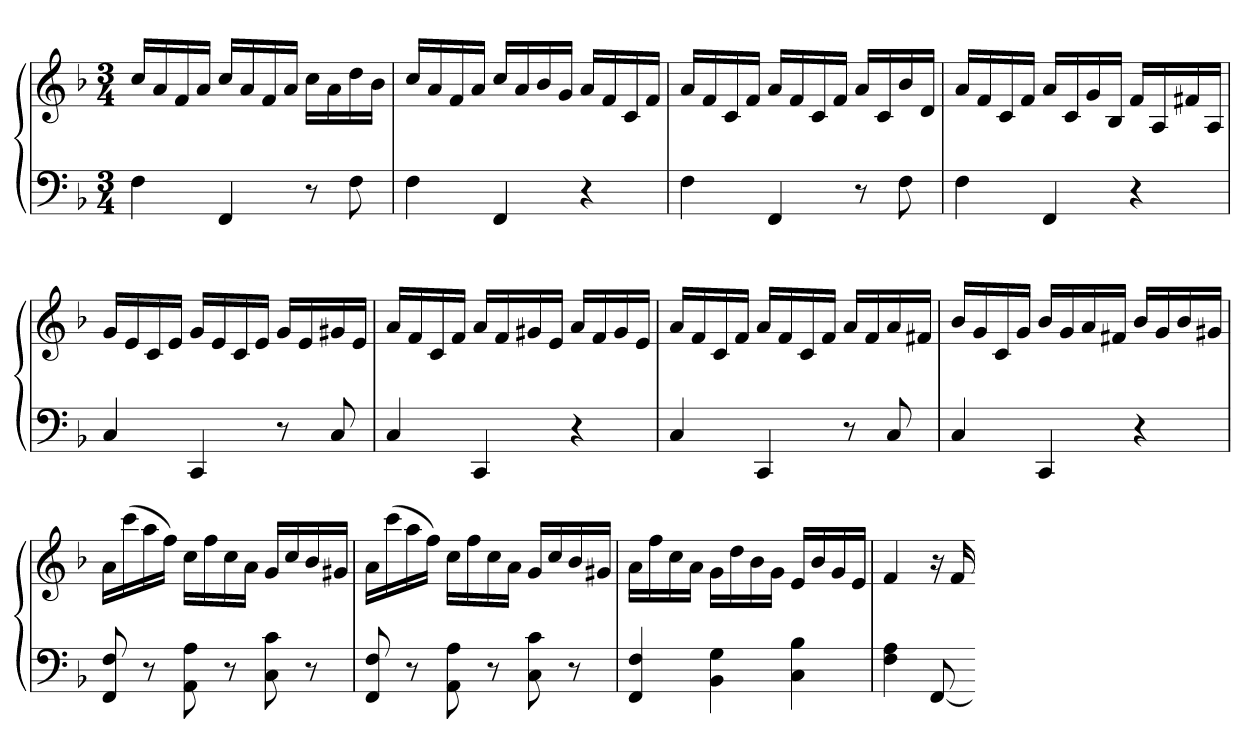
**kern	**kern
*part1	*part1
*staff2	*staff1
*clefF4	*clefG2
*k[b-]	*k[b-]
*M3/4	*M3/4
=	=
4F	16ccLL
.	16a
.	16f
.	16aJJ
4FF	16ccLL
.	16a
.	16f
.	16aJJ
8r	16ccLL
.	16a
8F	16dd
.	16b-JJ
=	=
4F	16ccLL
.	16a
.	16f
.	16aJJ
4FF	16ccLL
.	16a
.	16b-
.	16gJJ
4r	16aLL
.	16f
.	16c
.	16fJJ
=	=
4F	16aLL
.	16f
.	16c
.	16fJJ
4FF	16aLL
.	16f
.	16c
.	16fJJ
8r	16aLL
.	16c
8F	16b-
.	16dJJ
=	=
4F	16aLL
.	16f
.	16c
.	16fJJ
4FF	16aLL
.	16c
.	16g
.	16B-JJ
4r	16fLL
.	16A
.	16f#X
.	16AJJ
=	=
4C	16gLL
.	16e
.	16c
.	16eJJ
4CC	16gLL
.	16e
.	16c
.	16eJJ
8r	16gLL
.	16e
8C	16g#X
.	16eJJ
=	=
4C	16aLL
.	16f
.	16c
.	16fJJ
4CC	16aLL
.	16f
.	16g#X
.	16eJJ
4r	16aLL
.	16f
.	16g#
.	16eJJ
=	=
4C	16aLL
.	16f
.	16c
.	16fJJ
4CC	16aLL
.	16f
.	16c
.	16fJJ
8r	16aLL
.	16f
8C	16a
.	16f#XJJ
=	=
4C	16b-LL
.	16g
.	16c
.	16gJJ
4CC	16b-LL
.	16g
.	16a
.	16f#XJJ
4r	16b-LL
.	16g
.	16b-
.	16g#XJJ
=	=
8FF 8F	16aLL
.	(16ccc
8r	16aa
.	16ffJJ)
8AA 8A	16ccLL
.	16ff
8r	16cc
.	16aJJ
8C 8c	16gLL
.	16cc
8r	16b-
.	16g#XJJ
=	=
8FF 8F	16aLL
.	(16ccc
8r	16aa
.	16ffJJ)
8AA 8A	16ccLL
.	16ff
8r	16cc
.	16aJJ
8C 8c	16gLL
.	16cc
8r	16b-
.	16g#XJJ
=	=
4FF 4F	16aLL
.	16ff
.	16cc
.	16aJJ
4BB- 4G	16gLL
.	16dd
.	16b-
.	16gJJ
4C 4B-	16eLL
.	16b-
.	16g
.	16eJJ
=	=
4F 4A	4f
[8FF	16r
.	16f
=-	=-
*-	*-
